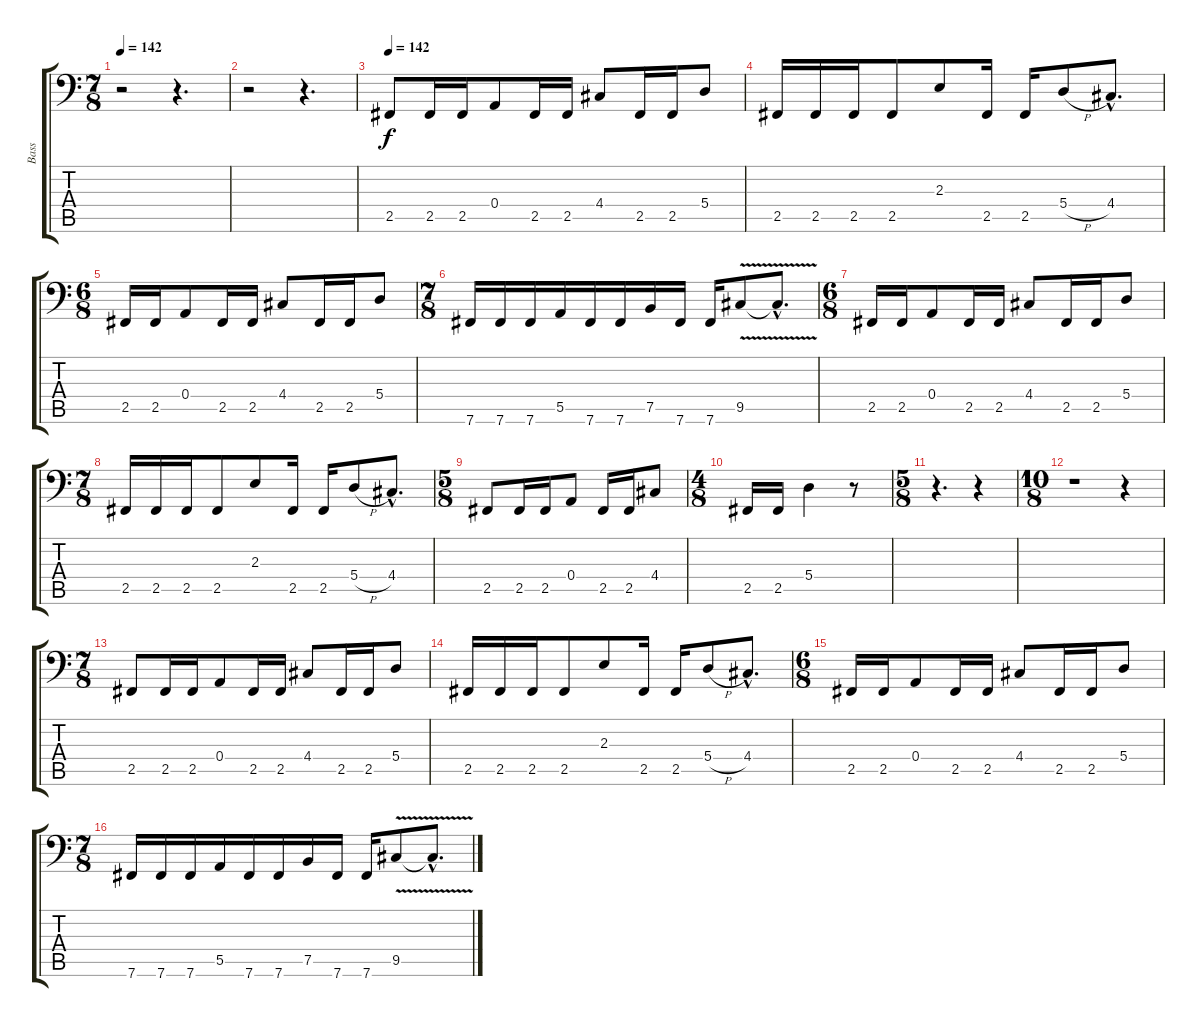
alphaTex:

\track ("Bass" "Bass") {instrument electricbassfinger}
\staff {score tabs}
\tuning (C3 G2 D2 A1 E1 B0) {hide}
\ts (7 8)
\tempo 142
\tempo 120
\tempo 142
\clef f4
\ks c
r.2{dy f instrument electricbassfinger} r.4{d} |
r.2 r.4{d} |
\tempo 142
2.5.8 2.5.16 2.5.16 0.4.8 2.5.16 2.5.16 4.4.8 2.5.16 2.5.16 5.4.8 |
2.5.16 2.5.16 2.5.16 2.5.8 2.3.8 2.5.16 2.5.16 5.4{h}.8 4.4{hac}.8{d} |
\ts (6 8)
2.5.16 2.5.16 0.4.8 2.5.16 2.5.16 4.4.8 2.5.16 2.5.16 5.4.8 |
\ts (7 8)
7.6.16 7.6.16 7.6.16 5.5.16 7.6.16 7.6.16 7.5.16 7.6.16 7.6.16 9.5{v}.8 9.5{hac t}.8{d} |
\ts (6 8)
2.5.16 2.5.16 0.4.8 2.5.16 2.5.16 4.4.8 2.5.16 2.5.16 5.4.8 |
\ts (7 8)
2.5.16 2.5.16 2.5.16 2.5.8 2.3.8 2.5.16 2.5.16 5.4{h}.8 4.4{hac}.8{d} |
\ts (5 8)
2.5.8 2.5.16 2.5.16 0.4.8 2.5.16 2.5.16 4.4.8 |
\ts (4 8)
2.5.16 2.5.16 5.4.4 r.8 |
\ts (5 8)
r.4{d} r.4 |
\ts (10 8)
r.1 r.4 |
\ts (7 8)
2.5.8 2.5.16 2.5.16 0.4.8 2.5.16 2.5.16 4.4.8 2.5.16 2.5.16 5.4.8 |
2.5.16 2.5.16 2.5.16 2.5.8 2.3.8 2.5.16 2.5.16 5.4{h}.8 4.4{hac}.8{d} |
\ts (6 8)
2.5.16 2.5.16 0.4.8 2.5.16 2.5.16 4.4.8 2.5.16 2.5.16 5.4.8 |
\ts (7 8)
7.6.16 7.6.16 7.6.16 5.5.16 7.6.16 7.6.16 7.5.16 7.6.16 7.6.16 9.5{v}.8 9.5{hac t}.8{d}
